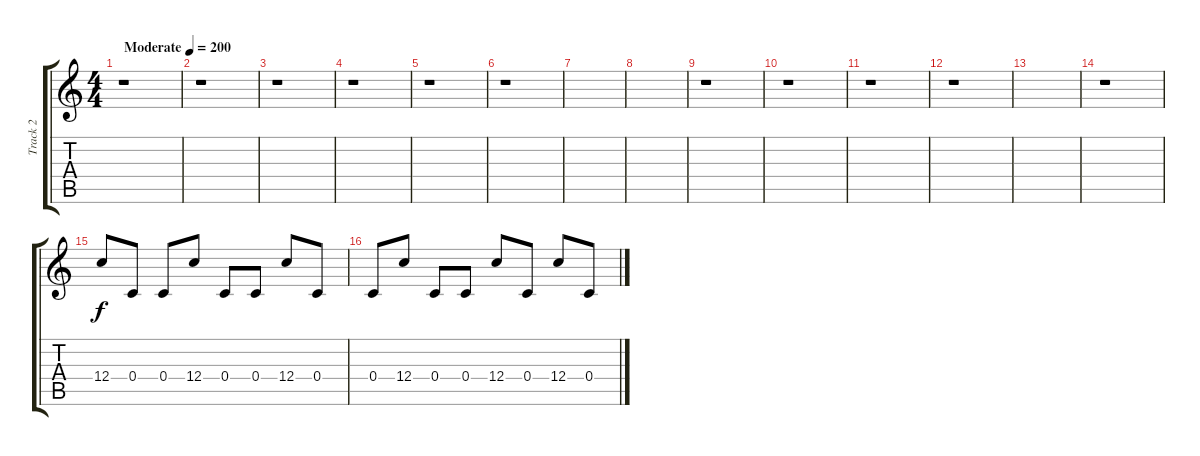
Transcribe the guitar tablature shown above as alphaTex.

\track ("Track 2" "Track 2") {instrument distortionguitar}
\staff {score tabs}
\tuning (D4 A3 F3 C3 G2 C2) {hide}
\ts (4 4)
\tempo (200 "Moderate")
\clef g2
\ks c
r.1{dy f instrument distortionguitar} |
r.1 |
r.1 |
r.1 |
r.1 |
r.1 |
|
|
r.1 |
r.1 |
r.1 |
r.1 |
|
r.1 |
12.4.8 0.4.8 0.4.8 12.4.8 0.4.8 0.4.8 12.4.8 0.4.8 |
0.4.8 12.4.8 0.4.8 0.4.8 12.4.8 0.4.8 12.4.8 0.4.8
